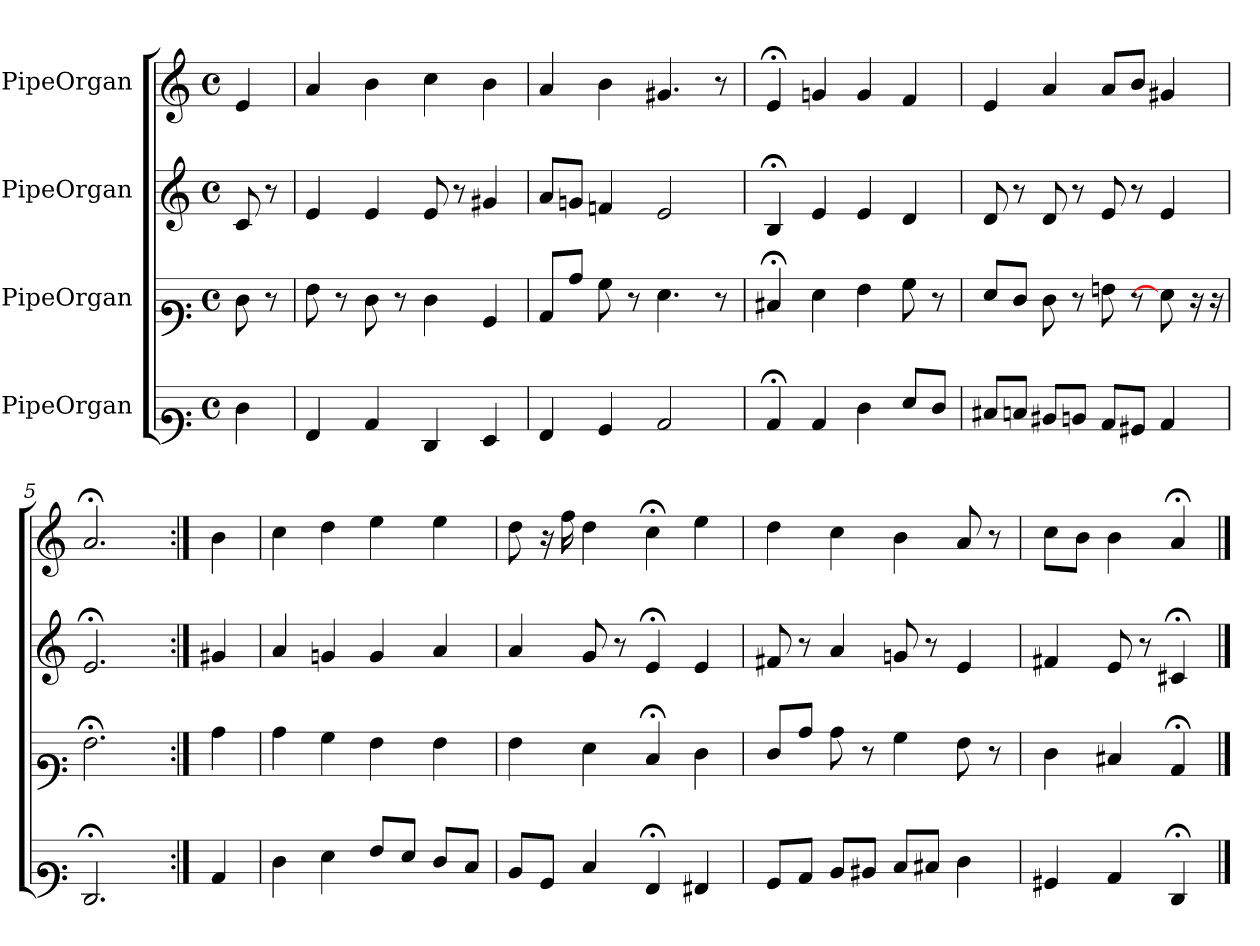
**kern	**kern	**kern	**kern
*part4	*part3	*part2	*part1
*staff4	*staff3	*staff2	*staff1
*I"PipeOrgan	*I"PipeOrgan	*I"PipeOrgan	*I"PipeOrgan
*clefF2	*clefF2	*clefG2	*clefG2
*k[]	*k[]	*k[]	*k[]
*a:	*a:	*a:	*a:
*M4/4	*M4/4	*M4/4	*M4/4
*met(c)	*met(c)	*met(c)	*met(c)
*MM60	*MM60	*MM60	*MM60
=	=	=	=
4A	8A	8c	4e
.	8r	8r	.
=1	=1	=1	=1
4C	8c	4e	4a
.	8r	.	.
4E	8A	4e	4b
.	8r	.	.
4AA	4A	8e	4cc
.	.	8r	.
4BB	4D	4g#X	4b
=2	=2	=2	=2
4C	8E/L	8a/L	4a
.	8e/J	8gn/J	.
4D	8d	4fn	4b
.	8r	.	.
2E	4.B	2e	4.g#X
.	8r	.	8r
=3	=3	=3	=3
4E;<	4G#X;<	4B;<	4e;<
4E	4B	4e	4gn
4A	4c	4e	4g
8B/L	8d	4d	4f
8A/J	8r	.	.
=4	=4	=4	=4
8G#X/L	8B/L	8d	4e
8Gn/J	8A/J	8r	.
8F#X/L	8A	8d	4a
8Fn/J	8r	8r	.
8E/L	8cn	8e	8a/L
8D#X/J	8r	8r	8b/J
4E	8B]	4e	4g#X
.	16r	.	.
.	16r	.	.
=5	=5	=5	=5
2.AA;<	2.c;<	2.e;<	2.a;<
=:|!	=:|!	=:|!	=:|!
4E	4e	4g#X	4b
=6	=6	=6	=6
4A	4e	4a	4cc
4B	4d	4gn	4dd
8c/L	4c	4g	4ee
8B/J	.	.	.
8A/L	4c	4a	4ee
8G/J	.	.	.
=7	=7	=7	=7
8F/L	4c	4a	8dd
8D/J	.	.	16r
.	.	.	16ff
4G	4B	8g	4dd
.	.	8r	.
4C;<	4G;<	4e;<	4cc;<
4C#X	4A	4e	4ee
=8	=8	=8	=8
8D/L	8A/L	8f#X	4dd
8E/J	8e/J	8r	.
8F/L	8e	4a	4cc
8F#X/J	8r	.	.
8G/L	4d	8gn	4b
8G#X/J	.	8r	.
4A	8c	4e	8a
.	8r	.	8r
=9	=9	=9	=9
4D#X	4A	4f#X	8cc\L
.	.	.	8b\J
4E	4G#X	8e	4b
.	.	8r	.
4AA;<	4E;<	4c#X;<	4a;<
==	==	==	==
*-	*-	*-	*-
